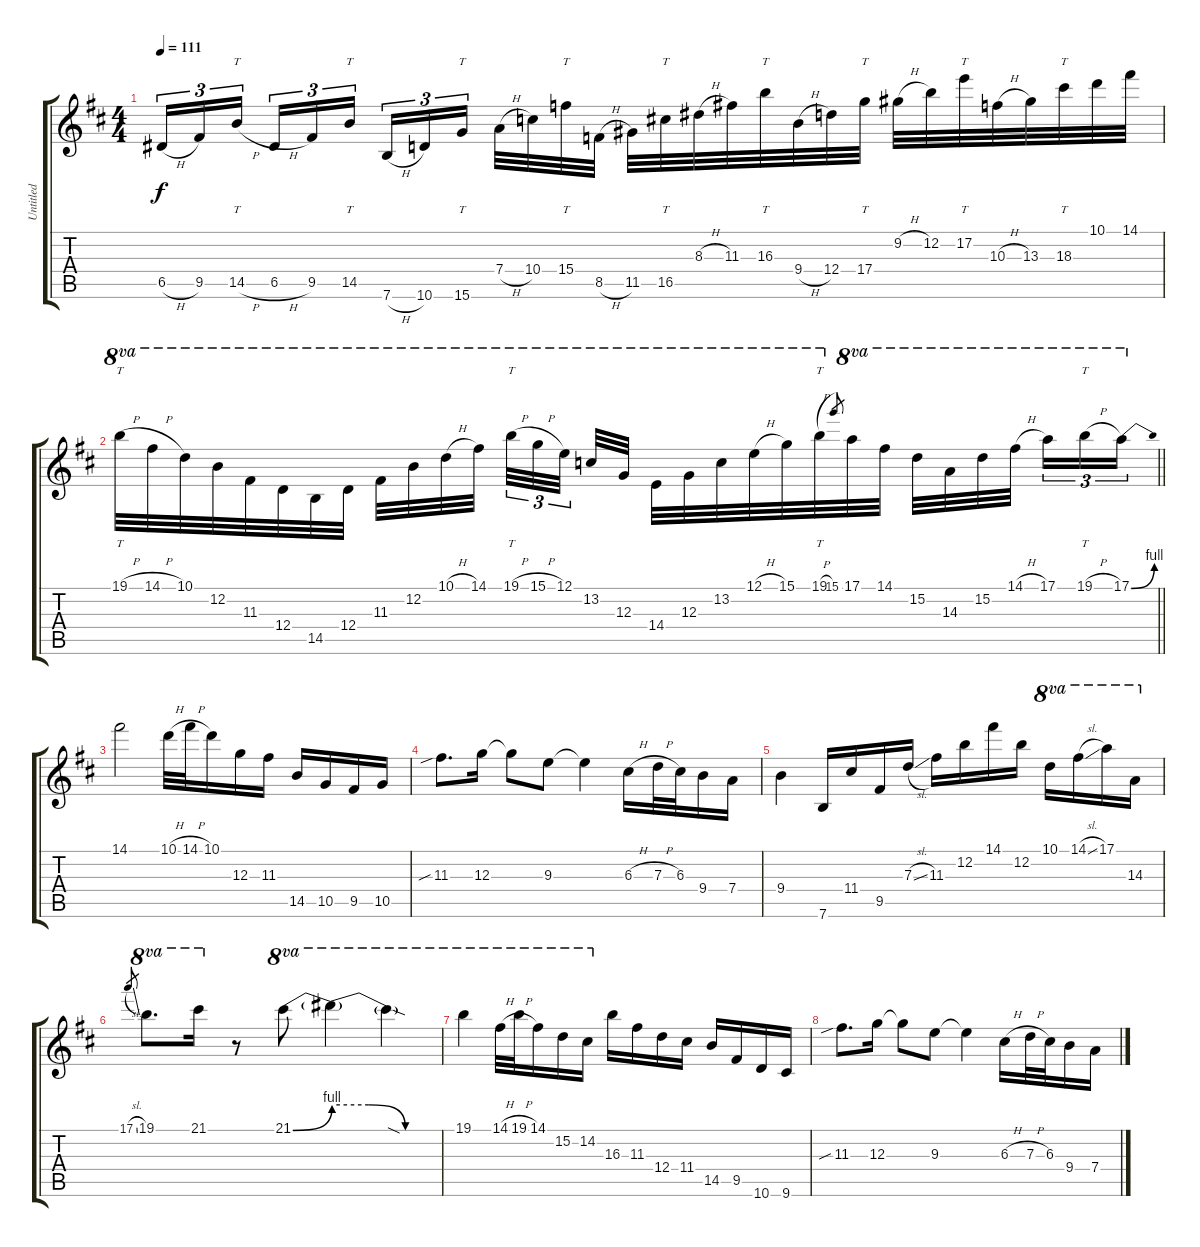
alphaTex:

\track ("Untitled" "Untitled") {instrument overdrivenguitar}
\staff {score tabs}
\tuning (E4 B3 G3 D3 A2 E2) {hide}
\ts (4 4)
\tempo 111
\clef g2
\ks d
6.5{h}.16{tu (3 2) dy f} 9.5.16{tu (3 2)} 14.5{h}.16{tt tu (3 2) beam splitsecondary} 6.5{h}.16{tu (3 2)} 9.5.16{tu (3 2)} 14.5.16{tt tu (3 2)} 7.6{h}.16{tu (3 2)} 10.6.16{tu (3 2)} 15.6.16{tt tu (3 2) beam splitsecondary} 7.4{h}.32 10.4.32 15.4.32{tt} 8.5{h}.32 11.5.32 16.5.32{tt} 8.3{h}.32 11.3.32 16.3.32{tt} 9.4{h}.32 12.4.32 17.4.32{tt} 9.2{h}.32 12.2.32 17.2.32{tt} 10.3{h}.32 13.3.32 18.3.32{tt} 10.1.32 14.1.32 |
\barLineRight lightlight
19.1{h}.32{tt ot 8va} 14.1{h}.32{ot 8va} 10.1.32{ot 8va} 12.2.32{ot 8va} 11.3.32{ot 8va} 12.4.32{ot 8va} 14.5.32{ot 8va} 12.4.32{ot 8va} 11.3.32{ot 8va} 12.2.32{ot 8va} 10.1{h}.32{ot 8va} 14.1.32{ot 8va beam splitsecondary} 19.1{h}.32{tt tu (3 2) ot 8va} 15.1{h}.32{tu (3 2) ot 8va} 12.1.32{tu (3 2) ot 8va beam splitsecondary} 13.2.32{ot 8va} 12.3.32{ot 8va} 14.4.32{ot 8va} 12.3.32{ot 8va} 13.2.32{ot 8va} 12.1{h}.32{ot 8va} 15.1.32{ot 8va} 19.1{h}.32{tt ot 8va} 15.1.8{gr} 17.1.32{ot 8va} 14.1.32{ot 8va} 15.2.32{ot 8va} 14.3.32{ot 8va} 15.2.32{ot 8va} 14.1{h}.32{ot 8va beam splitsecondary} 17.1.16{tu (3 2) ot 8va} 19.1{h}.16{tt tu (3 2) ot 8va} 17.1{be (bend 0 0 60 4)}.16{tu (3 2) ot 8va} |
14.1.2 10.1{h}.32 14.1{h}.32 10.1.16 12.3.16 11.3.16 14.5.16 10.5.16 9.5.16 10.5.16 |
11.3{sib}.8{d} 12.3.16 12.3{t}.8 9.3.8 9.3{t}.4 6.3{h}.16 7.3{h}.32 6.3.32 9.4.16 7.4.16 |
9.4.4 7.6.16 11.4.16 9.5.16 7.3{sl}.16 11.3.16 12.2.16 14.1.16 12.2.16 10.1.16{ot 8va} 14.1{sl}.16{ot 8va} 17.1.16{ot 8va} 14.3.16{ot 8va} |
17.1{sl}.8{gr} 19.1.8{d ot 8va} 21.1.16{ot 8va} r.8 21.1{be (bend 0 0 60 4)}.8{ot 8va} 21.1{be (custom 0 4 20 4 40 0 60 0) t}.4{ot 8va} 21.1{sod t}.4{ot 8va} |
19.1.4{ot 8va} 14.1{h}.32{ot 8va} 19.1{h}.32{ot 8va} 14.1.16{ot 8va} 15.2.16{ot 8va} 14.2.16{ot 8va} 16.3.16 11.3.16 12.4.16 11.4.16 14.5.16 9.5.16 10.6.16 9.6.16 |
11.3{sib}.8{d} 12.3.16 12.3{t}.8 9.3.8 9.3{t}.4 6.3{h}.16 7.3{h}.32 6.3.32 9.4.16 7.4.16
